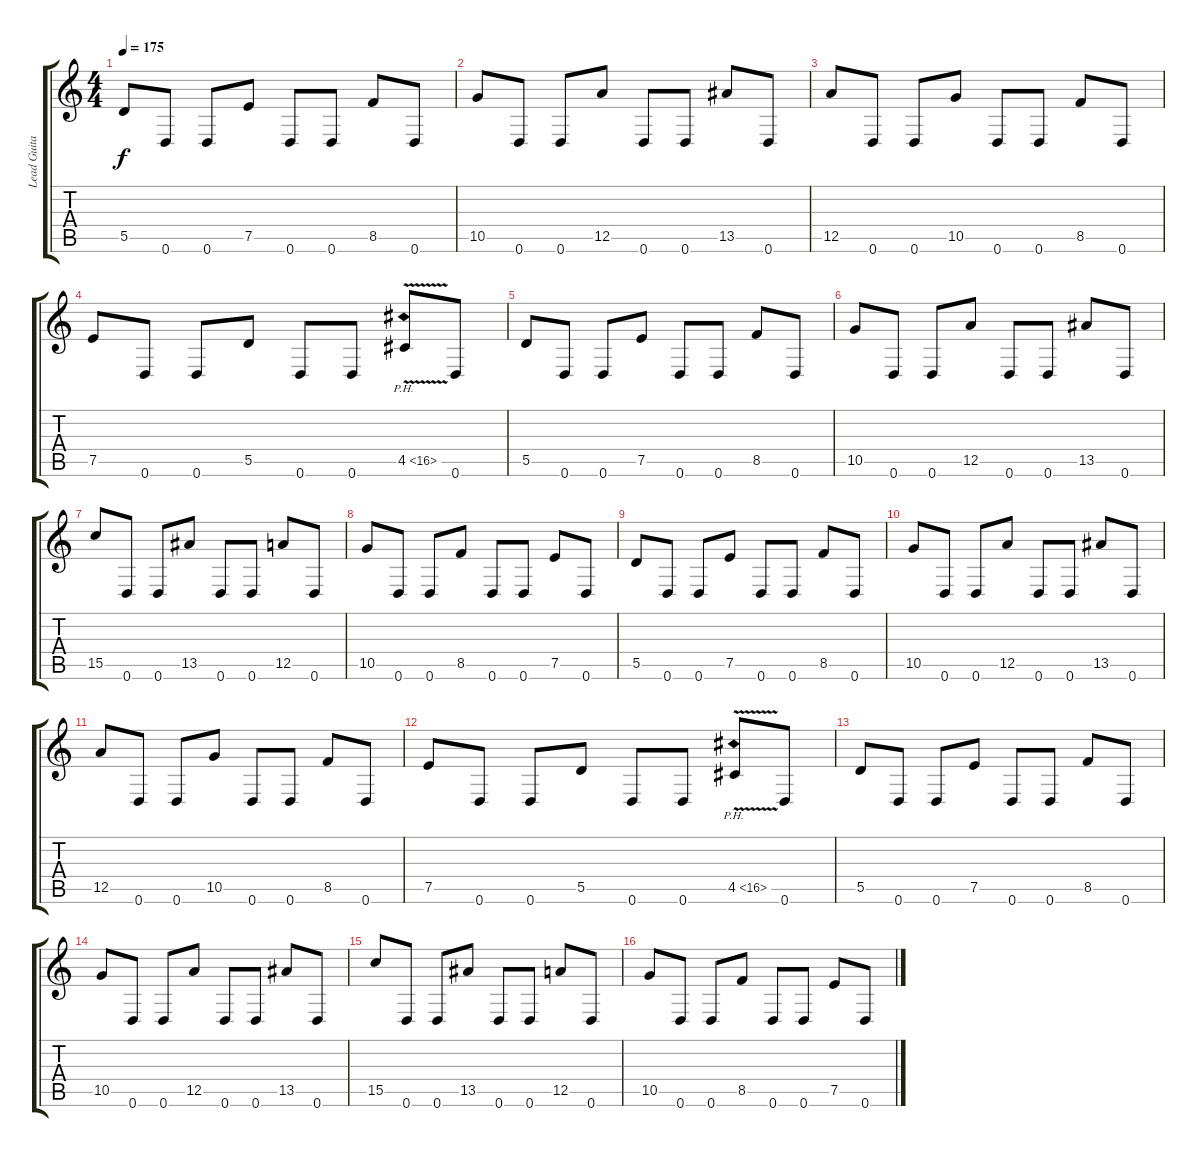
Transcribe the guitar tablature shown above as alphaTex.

\track ("Lead Guitar" "Lead Guita") {instrument distortionguitar}
\staff {score tabs}
\tuning (E4 B3 G3 D3 A2 D2) {hide}
\ts (4 4)
\tempo 175
\clef g2
\ks c
5.5.8{dy f} 0.6.8 0.6.8 7.5.8 0.6.8 0.6.8 8.5.8 0.6.8 |
10.5.8 0.6.8 0.6.8 12.5.8 0.6.8 0.6.8 13.5.8 0.6.8 |
12.5.8 0.6.8 0.6.8 10.5.8 0.6.8 0.6.8 8.5.8 0.6.8 |
7.5.8 0.6.8 0.6.8 5.5.8 0.6.8 0.6.8 4.5{ph 12 v}.8 0.6.8 |
5.5.8 0.6.8 0.6.8 7.5.8 0.6.8 0.6.8 8.5.8 0.6.8 |
10.5.8 0.6.8 0.6.8 12.5.8 0.6.8 0.6.8 13.5.8 0.6.8 |
15.5.8 0.6.8 0.6.8 13.5.8 0.6.8 0.6.8 12.5.8 0.6.8 |
10.5.8 0.6.8 0.6.8 8.5.8 0.6.8 0.6.8 7.5.8 0.6.8 |
5.5.8 0.6.8 0.6.8 7.5.8 0.6.8 0.6.8 8.5.8 0.6.8 |
10.5.8 0.6.8 0.6.8 12.5.8 0.6.8 0.6.8 13.5.8 0.6.8 |
12.5.8 0.6.8 0.6.8 10.5.8 0.6.8 0.6.8 8.5.8 0.6.8 |
7.5.8 0.6.8 0.6.8 5.5.8 0.6.8 0.6.8 4.5{ph 12 v}.8 0.6.8 |
5.5.8 0.6.8 0.6.8 7.5.8 0.6.8 0.6.8 8.5.8 0.6.8 |
10.5.8 0.6.8 0.6.8 12.5.8 0.6.8 0.6.8 13.5.8 0.6.8 |
15.5.8 0.6.8 0.6.8 13.5.8 0.6.8 0.6.8 12.5.8 0.6.8 |
10.5.8 0.6.8 0.6.8 8.5.8 0.6.8 0.6.8 7.5.8 0.6.8
